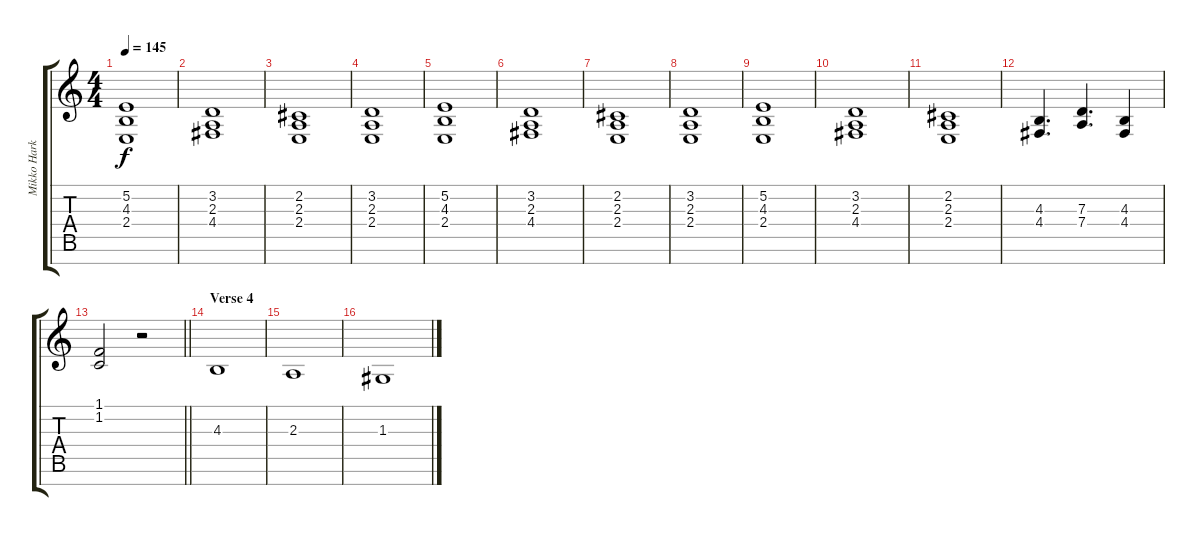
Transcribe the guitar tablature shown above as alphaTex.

\track ("Mikko Harkin - keyboards" "Mikko Hark") {instrument lead2sawtooth}
\staff {score tabs}
\tuning (E4 B3 G3 D3 A2 E2 B1) {hide}
\ts (4 4)
\tempo 145
\clef g2
\ks aminor
(5.2 4.3 2.4).1{dy f} |
(3.2 2.3 4.4).1 |
(2.2 2.3 2.4).1 |
(3.2 2.3 2.4).1 |
(5.2 4.3 2.4).1 |
(3.2 2.3 4.4).1 |
(2.2 2.3 2.4).1 |
(3.2 2.3 2.4).1 |
(5.2 4.3 2.4).1 |
(3.2 2.3 4.4).1 |
(2.2 2.3 2.4).1 |
(4.3 4.4).4{d} (7.3 7.4).4{d} (4.3 4.4).4 |
\barLineRight lightlight
(1.1 1.2).2 r.2 |
\section ("" "Verse 4")
4.3.1 |
2.3.1 |
1.3.1
